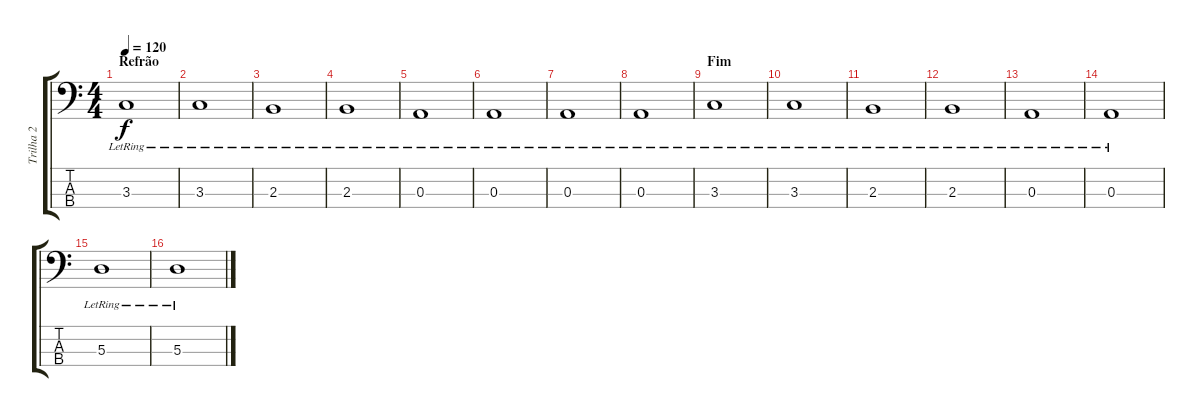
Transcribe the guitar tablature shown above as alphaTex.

\track ("Trilha 2" "Trilha 2") {instrument acousticbass}
\staff {score tabs}
\tuning (G2 D2 A1 E1) {hide}
\ts (4 4)
\section ("" "Refrão")
\tempo 120
\clef f4
\ks c
3.3{lr}.1{dy f} |
3.3{lr}.1 |
2.3{lr}.1 |
2.3{lr}.1 |
0.3{lr}.1 |
0.3{lr}.1 |
0.3{lr}.1 |
0.3{lr}.1 |
\section ("" "Fim")
3.3{lr}.1 |
3.3{lr}.1 |
2.3{lr}.1 |
2.3{lr}.1 |
0.3{lr}.1 |
0.3{lr}.1 |
5.3{lr}.1 |
5.3{lr}.1
